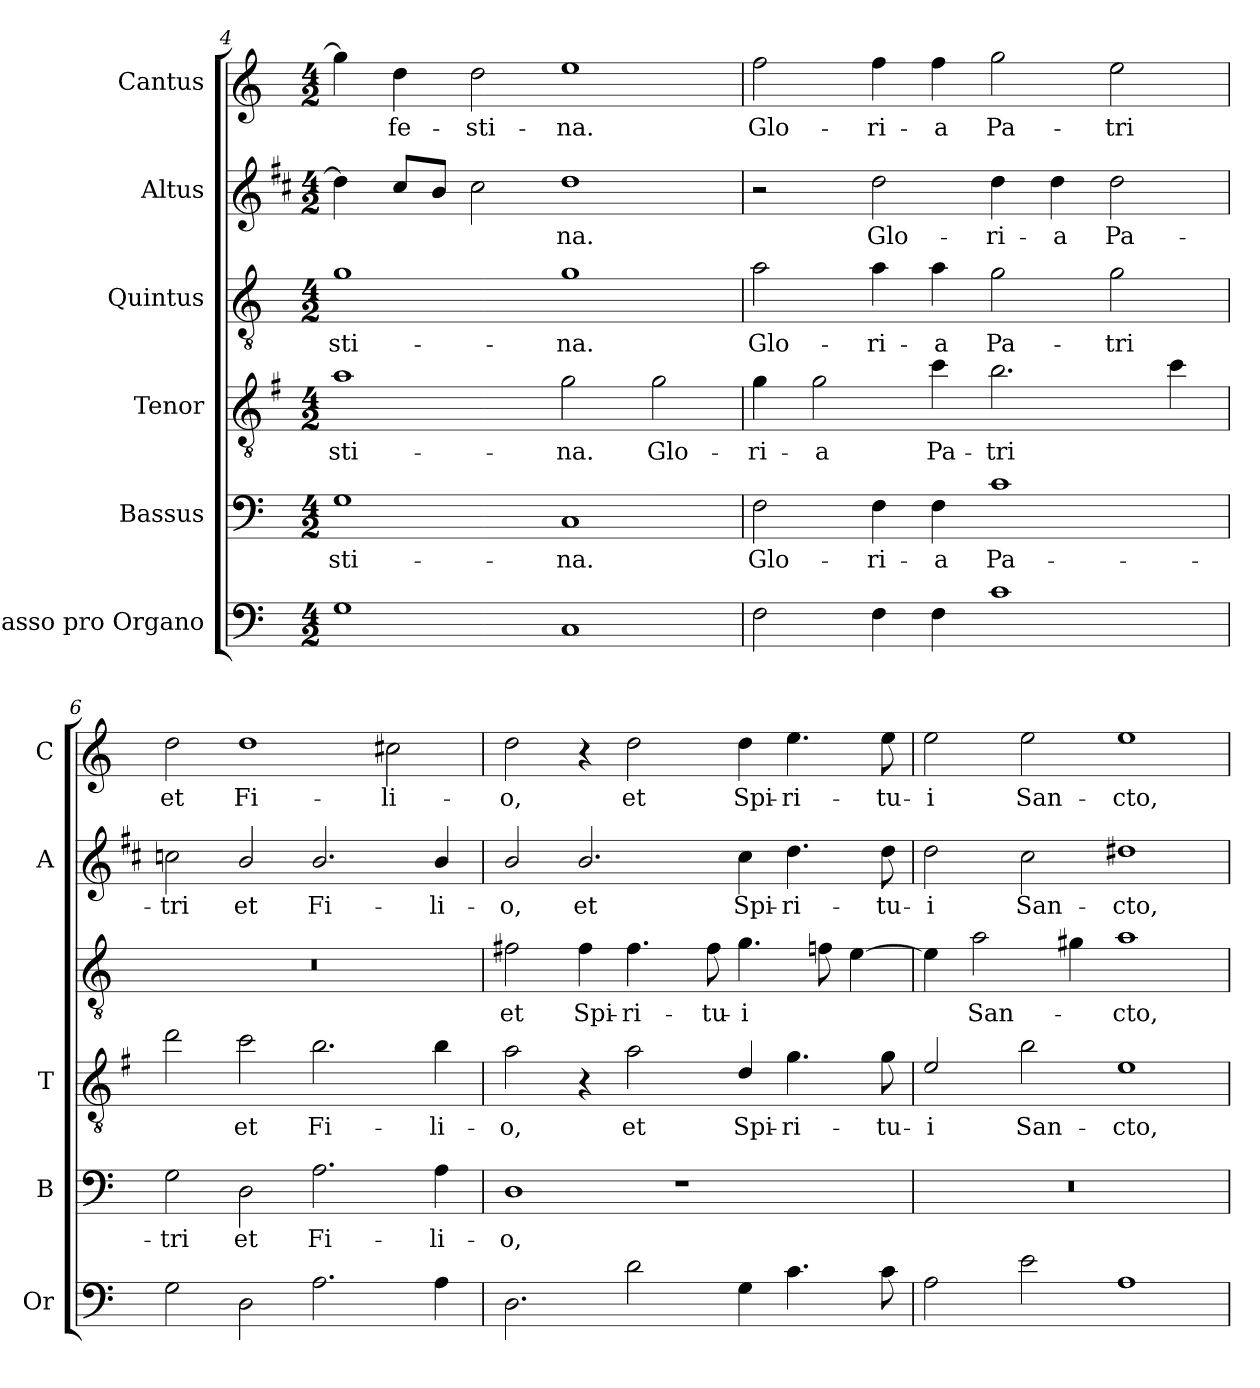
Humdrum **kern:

**kern	**kern	**text	**kern	**text	**kern	**text	**kern	**text	**kern	**text
*part6	*part5	*part5	*part4	*part4	*part3	*part3	*part2	*part2	*part1	*part1
*staff6	*staff5	*staff5	*staff4	*staff4	*staff3	*staff3	*staff2	*staff2	*staff1	*staff1
*I"Basso pro Organo	*I"Bassus	*	*I"Tenor	*	*I"Quintus	*	*I"Altus	*	*I"Cantus	*
*I'Or	*I'B	*	*I'T	*	*	*	*I'A	*	*I'C	*
!!LO:LB:g=z
*clefF4	*clefF4	*	*clefGv2	*	*clefGv2	*	*clefG2	*	*clefG2	*
*	*	*	*ITrd4c7	*	*	*	*ITrd1c2	*	*	*
*k[]	*k[]	*	*k[]	*	*k[]	*	*k[]	*	*k[]	*
*C:	*C:	*	*C:	*	*C:	*	*C:	*	*C:	*
*M4/2	*M4/2	*	*M4/2	*	*M4/2	*	*M4/2	*	*M4/2	*
=4	=4	=4	=4	=4	=4	=4	=4	=4	=4	=4
!	!	!LO:LY:b	!	!LO:LY:b	!	!LO:LY:b	!	!	!	!
1G	1G	-sti-	1d	-sti-	1g	-sti-	4cc\]	.	4gg\]	.
!	!	!	!	!	!	!	!	!	!	!LO:LY:b
.	.	.	.	.	.	.	8b/L	.	4dd\	fe-
.	.	.	.	.	.	.	8a/J	.	.	.
!	!	!	!	!	!	!	!	!	!	!LO:LY:b
.	.	.	.	.	.	.	2b\	.	2dd\	-sti-
!	!	!LO:LY:b	!	!LO:LY:b	!	!LO:LY:b	!	!LO:LY:b	!	!LO:LY:b
1C	1C	-na.	2c\	-na.	1g	-na.	1cc	-na.	1ee	-na.
!	!	!	!	!LO:LY:b	!	!	!	!	!	!
.	.	.	2c\	Glo-	.	.	.	.	.	.
=5	=5	=5	=5	=5	=5	=5	=5	=5	=5	=5
!	!	!LO:LY:b	!	!LO:LY:b	!	!LO:LY:b	!	!	!	!LO:LY:b
2F\	2F\	Glo-	4c\	-ri-	2a\	Glo-	2r	.	2ff\	Glo-
!	!	!	!	!LO:LY:b	!	!	!	!	!	!
.	.	.	2c\	-a	.	.	.	.	.	.
!	!	!LO:LY:b	!	!	!	!LO:LY:b	!	!LO:LY:b	!	!LO:LY:b
4F\	4F\	-ri-	.	.	4a\	-ri-	2cc\	Glo-	4ff\	-ri-
!	!	!LO:LY:b	!	!LO:LY:b	!	!LO:LY:b	!	!	!	!LO:LY:b
4F\	4F\	-a	4f\	Pa-	4a\	-a	.	.	4ff\	-a
!	!	!LO:LY:b	!	!LO:LY:b	!	!LO:LY:b	!	!LO:LY:b	!	!LO:LY:b
1c	1c	Pa-	2.e\	-tri	2g\	Pa-	4cc\	-ri-	2gg\	Pa-
!	!	!	!	!	!	!	!	!LO:LY:b	!	!
.	.	.	.	.	.	.	4cc\	-a	.	.
!	!	!	!	!	!	!LO:LY:b	!	!LO:LY:b	!	!LO:LY:b
.	.	.	.	.	2g\	-tri	2cc\	Pa-	2ee\	-tri
.	.	.	4f\	.	.	.	.	.	.	.
=6	=6	=6	=6	=6	=6	=6	=6	=6	=6	=6
!	!	!LO:LY:b	!	!	!	!	!	!LO:LY:b	!	!LO:LY:b
2G\	2G\	-tri	2g\	.	0r	.	2b-X\	-tri	2dd\	et
!	!	!LO:LY:b	!	!LO:LY:b	!	!	!	!LO:LY:b	!	!LO:LY:b
2D\	2D\	et	2f\	et	.	.	2a/	et	1dd	Fi-
!	!	!LO:LY:b	!	!LO:LY:b	!	!	!	!LO:LY:b	!	!
2.A\	2.A\	Fi-	2.e\	Fi-	.	.	2.a/	Fi-	.	.
!	!	!	!	!	!	!	!	!	!	!LO:LY:b
.	.	.	.	.	.	.	.	.	2cc#X\	-li-
!	!	!LO:LY:b	!	!LO:LY:b	!	!	!	!LO:LY:b	!	!
4A\	4A\	-li-	4e\	-li-	.	.	4a/	-li-	.	.
=7	=7	=7	=7	=7	=7	=7	=7	=7	=7	=7
!	!	!LO:LY:b	!	!LO:LY:b	!	!LO:LY:b	!	!LO:LY:b	!	!LO:LY:b
2.D\	1D	-o,	2d\	-o,	2f#X\	et	2a/	-o,	2dd\	-o,
!	!	!	!	!	!	!LO:LY:b	!	!LO:LY:b	!	!
.	.	.	4r	.	4f#\	Spi-	2.a/	et	4r	.
!	!	!	!	!LO:LY:b	!	!LO:LY:b	!	!	!	!LO:LY:b
2d\	.	.	2d\	et	4.f#\	-ri-	.	.	2dd\	et
.	1r	.	.	.	.	.	.	.	.	.
!	!	!	!	!	!	!LO:LY:b	!	!	!	!
.	.	.	.	.	8f#\	-tu-	.	.	.	.
!	!	!	!	!LO:LY:b	!	!LO:LY:b	!	!LO:LY:b	!	!LO:LY:b
4G\	.	.	4G/	Spi-	4.g\	-i	4b\	Spi-	4dd\	Spi-
!	!	!	!	!LO:LY:b	!	!	!	!LO:LY:b	!	!LO:LY:b
4.c\	.	.	4.c\	-ri-	.	.	4.cc\	-ri-	4.ee\	-ri-
.	.	.	.	.	8fn\	.	.	.	.	.
.	.	.	.	.	[4e\	.	.	.	.	.
!	!	!	!	!LO:LY:b	!	!	!	!LO:LY:b	!	!LO:LY:b
8c\	.	.	8c\	-tu-	.	.	8cc\	-tu-	8ee\	-tu-
!!LO:PB:g=z
=8	=8	=8	=8	=8	=8	=8	=8	=8	=8	=8
!	!	!	!	!LO:LY:b	!	!	!	!LO:LY:b	!	!LO:LY:b
2A\	0r	.	2A/	-i	4e\]	.	2cc\	-i	2ee\	-i
!	!	!	!	!	!	!LO:LY:b	!	!	!	!
.	.	.	.	.	2a\	San-	.	.	.	.
!	!	!	!	!LO:LY:b	!	!	!	!LO:LY:b	!	!LO:LY:b
2e\	.	.	2e\	San-	.	.	2b\	San-	2ee\	San-
.	.	.	.	.	4g#X\	.	.	.	.	.
!	!	!	!	!LO:LY:b	!	!LO:LY:b	!	!LO:LY:b	!	!LO:LY:b
1A	.	.	1A	-cto,	1a	-cto,	1cc#X	-cto,	1ee	-cto,
=	=	=	=	=	=	=	=	=	=	=
*-	*-	*-	*-	*-	*-	*-	*-	*-	*-	*-
